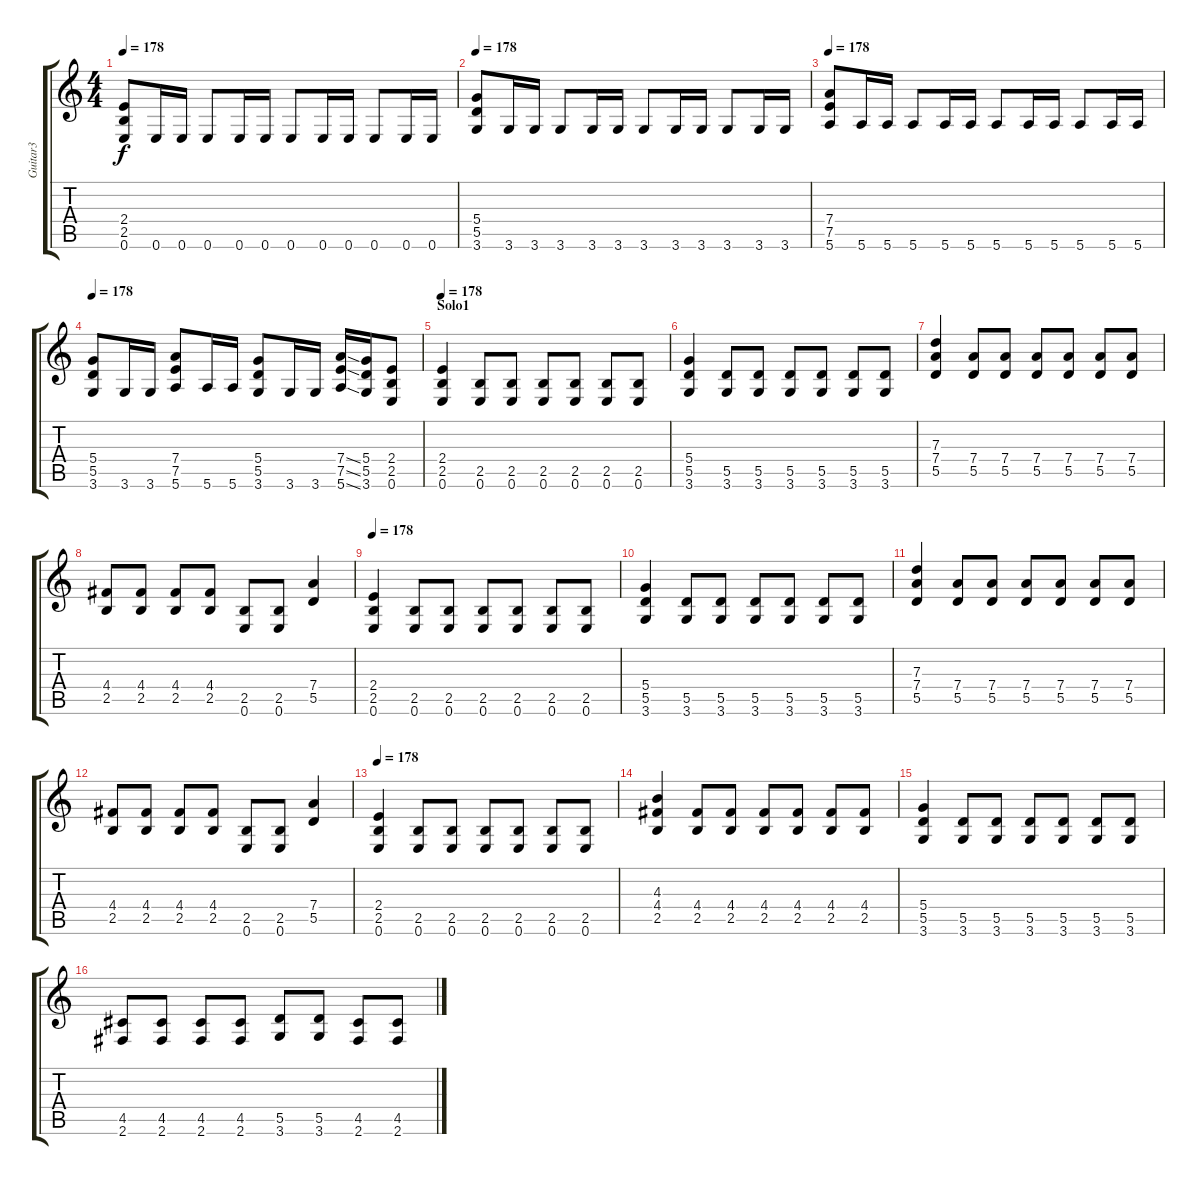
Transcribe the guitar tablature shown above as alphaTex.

\track ("Guitar3" "Guitar3") {instrument distortionguitar}
\staff {score tabs}
\tuning (E4 B3 G3 D3 A2 E2) {hide}
\ts (4 4)
\tempo 178
\clef g2
\ks c
(2.4 2.5 0.6).8{dy f} 0.6.16 0.6.16 0.6.8 0.6.16 0.6.16 0.6.8 0.6.16 0.6.16 0.6.8 0.6.16 0.6.16 |
\tempo 178
(5.4 5.5 3.6).8 3.6.16 3.6.16 3.6.8 3.6.16 3.6.16 3.6.8 3.6.16 3.6.16 3.6.8 3.6.16 3.6.16 |
\tempo 178
(7.4 7.5 5.6).8 5.6.16 5.6.16 5.6.8 5.6.16 5.6.16 5.6.8 5.6.16 5.6.16 5.6.8 5.6.16 5.6.16 |
\tempo 178
(5.4 5.5 3.6).8 3.6.16 3.6.16 (7.4 7.5 5.6).8 5.6.16 5.6.16 (5.4 5.5 3.6).8 3.6.16 3.6.16 (7.4{ss} 7.5{ss} 5.6{ss}).16 (5.4 5.5 3.6).16 (2.4 2.5 0.6).8 |
\section ("" "Solo1")
\tempo 178
(2.4 2.5 0.6).4 (2.5 0.6).8 (2.5 0.6).8 (2.5 0.6).8 (2.5 0.6).8 (2.5 0.6).8 (2.5 0.6).8 |
(5.4 5.5 3.6).4 (5.5 3.6).8 (5.5 3.6).8 (5.5 3.6).8 (5.5 3.6).8 (5.5 3.6).8 (5.5 3.6).8 |
(7.3 7.4 5.5).4 (7.4 5.5).8 (7.4 5.5).8 (7.4 5.5).8 (7.4 5.5).8 (7.4 5.5).8 (7.4 5.5).8 |
(4.4 2.5).8 (4.4 2.5).8 (4.4 2.5).8 (4.4 2.5).8 (2.5 0.6).8 (2.5 0.6).8 (7.4 5.5).4 |
\tempo 178
(2.4 2.5 0.6).4 (2.5 0.6).8 (2.5 0.6).8 (2.5 0.6).8 (2.5 0.6).8 (2.5 0.6).8 (2.5 0.6).8 |
(5.4 5.5 3.6).4 (5.5 3.6).8 (5.5 3.6).8 (5.5 3.6).8 (5.5 3.6).8 (5.5 3.6).8 (5.5 3.6).8 |
(7.3 7.4 5.5).4 (7.4 5.5).8 (7.4 5.5).8 (7.4 5.5).8 (7.4 5.5).8 (7.4 5.5).8 (7.4 5.5).8 |
(4.4 2.5).8 (4.4 2.5).8 (4.4 2.5).8 (4.4 2.5).8 (2.5 0.6).8 (2.5 0.6).8 (7.4 5.5).4 |
\tempo 178
(2.4 2.5 0.6).4 (2.5 0.6).8 (2.5 0.6).8 (2.5 0.6).8 (2.5 0.6).8 (2.5 0.6).8 (2.5 0.6).8 |
(4.3 4.4 2.5).4 (4.4 2.5).8 (4.4 2.5).8 (4.4 2.5).8 (4.4 2.5).8 (4.4 2.5).8 (4.4 2.5).8 |
(5.4 5.5 3.6).4 (5.5 3.6).8 (5.5 3.6).8 (5.5 3.6).8 (5.5 3.6).8 (5.5 3.6).8 (5.5 3.6).8 |
(4.5 2.6).8 (4.5 2.6).8 (4.5 2.6).8 (4.5 2.6).8 (5.5 3.6).8 (5.5 3.6).8 (4.5 2.6).8 (4.5 2.6).8
